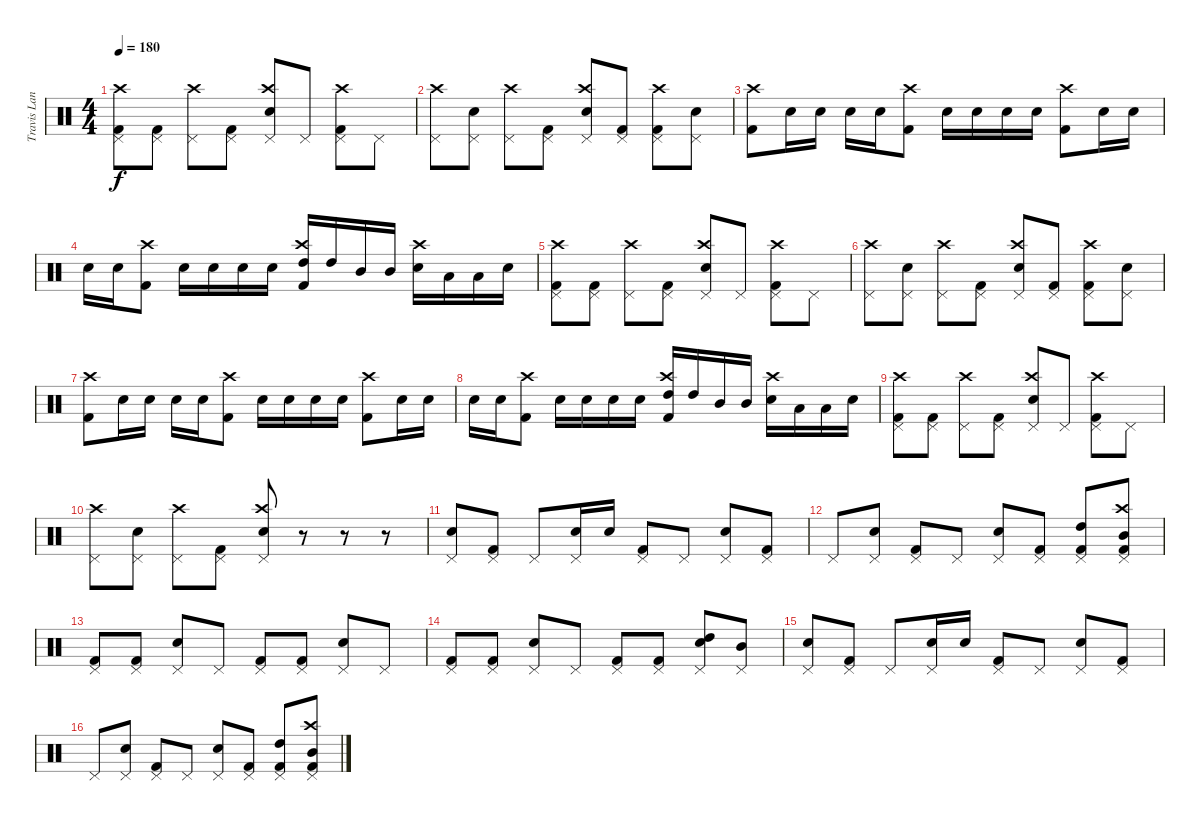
\track ("Travis Landen Barker" "Travis Lan") {instrument percussion}
\staff {score}
\articulation defaults
\ts (4 4)
\tempo 180
\clef neutral
\ks c
("Pedal Hi-Hat (hit)" "Kick (hit) 2" "Crash high (hit)").8{dy f} ("Pedal Hi-Hat (hit)" "Kick (hit) 2").8 ("Pedal Hi-Hat (hit)" "Crash high (hit)").8 ("Pedal Hi-Hat (hit)" "Kick (hit) 2").8 ("Pedal Hi-Hat (hit)" "Electric Snare (hit)" "Crash high (hit)").8 "Pedal Hi-Hat (hit)".8 ("Pedal Hi-Hat (hit)" "Kick (hit) 2" "Crash high (hit)").8 "Pedal Hi-Hat (hit)".8 |
("Pedal Hi-Hat (hit)" "Crash high (hit)").8 ("Pedal Hi-Hat (hit)" "Electric Snare (hit)").8 ("Pedal Hi-Hat (hit)" "Crash high (hit)").8 ("Pedal Hi-Hat (hit)" "Kick (hit) 2").8 ("Pedal Hi-Hat (hit)" "Electric Snare (hit)" "Crash high (hit)").8 ("Pedal Hi-Hat (hit)" "Kick (hit) 2").8 ("Pedal Hi-Hat (hit)" "Kick (hit) 2" "Crash high (hit)").8 ("Pedal Hi-Hat (hit)" "Electric Snare (hit)").8 |
("Kick (hit) 2" "Crash high (hit)").8 "Electric Snare (hit)".16 "Electric Snare (hit)".16 "Electric Snare (hit)".16 "Electric Snare (hit)".16 ("Kick (hit) 2" "Crash high (hit)").8 "Electric Snare (hit)".16 "Electric Snare (hit)".16 "Electric Snare (hit)".16 "Electric Snare (hit)".16 ("Kick (hit) 2" "Crash high (hit)").8 "Electric Snare (hit)".16 "Electric Snare (hit)".16 |
"Electric Snare (hit)".16 "Electric Snare (hit)".16 ("Kick (hit) 2" "Crash high (hit)").8 "Electric Snare (hit)".16 "Electric Snare (hit)".16 "Electric Snare (hit)".16 "Electric Snare (hit)".16 ("Kick (hit) 2" "Crash high (hit)" "High Tom (hit)").16 "High Tom (hit)".16 "Mid Tom (hit)".16 "Mid Tom (hit)".16 ("Electric Snare (hit)" "Crash high (hit)").16 "Low Tom (hit)".16 "Low Tom (hit)".16 "Electric Snare (hit)".16 |
("Pedal Hi-Hat (hit)" "Kick (hit) 2" "Crash high (hit)").8 ("Pedal Hi-Hat (hit)" "Kick (hit) 2").8 ("Pedal Hi-Hat (hit)" "Crash high (hit)").8 ("Pedal Hi-Hat (hit)" "Kick (hit) 2").8 ("Pedal Hi-Hat (hit)" "Electric Snare (hit)" "Crash high (hit)").8 "Pedal Hi-Hat (hit)".8 ("Pedal Hi-Hat (hit)" "Kick (hit) 2" "Crash high (hit)").8 "Pedal Hi-Hat (hit)".8 |
("Pedal Hi-Hat (hit)" "Crash high (hit)").8 ("Pedal Hi-Hat (hit)" "Electric Snare (hit)").8 ("Pedal Hi-Hat (hit)" "Crash high (hit)").8 ("Pedal Hi-Hat (hit)" "Kick (hit) 2").8 ("Pedal Hi-Hat (hit)" "Electric Snare (hit)" "Crash high (hit)").8 ("Pedal Hi-Hat (hit)" "Kick (hit) 2").8 ("Pedal Hi-Hat (hit)" "Kick (hit) 2" "Crash high (hit)").8 ("Pedal Hi-Hat (hit)" "Electric Snare (hit)").8 |
("Kick (hit) 2" "Crash high (hit)").8 "Electric Snare (hit)".16 "Electric Snare (hit)".16 "Electric Snare (hit)".16 "Electric Snare (hit)".16 ("Kick (hit) 2" "Crash high (hit)").8 "Electric Snare (hit)".16 "Electric Snare (hit)".16 "Electric Snare (hit)".16 "Electric Snare (hit)".16 ("Kick (hit) 2" "Crash high (hit)").8 "Electric Snare (hit)".16 "Electric Snare (hit)".16 |
"Electric Snare (hit)".16 "Electric Snare (hit)".16 ("Kick (hit) 2" "Crash high (hit)").8 "Electric Snare (hit)".16 "Electric Snare (hit)".16 "Electric Snare (hit)".16 "Electric Snare (hit)".16 ("Kick (hit) 2" "Crash high (hit)" "High Tom (hit)").16 "High Tom (hit)".16 "Mid Tom (hit)".16 "Mid Tom (hit)".16 ("Electric Snare (hit)" "Crash high (hit)").16 "Low Tom (hit)".16 "Low Tom (hit)".16 "Electric Snare (hit)".16 |
("Pedal Hi-Hat (hit)" "Kick (hit) 2" "Crash high (hit)").8 ("Pedal Hi-Hat (hit)" "Kick (hit) 2").8 ("Pedal Hi-Hat (hit)" "Crash high (hit)").8 ("Pedal Hi-Hat (hit)" "Kick (hit) 2").8 ("Pedal Hi-Hat (hit)" "Electric Snare (hit)" "Crash high (hit)").8 "Pedal Hi-Hat (hit)".8 ("Pedal Hi-Hat (hit)" "Kick (hit) 2" "Crash high (hit)").8 "Pedal Hi-Hat (hit)".8 |
("Pedal Hi-Hat (hit)" "Crash high (hit)").8 ("Pedal Hi-Hat (hit)" "Electric Snare (hit)").8 ("Pedal Hi-Hat (hit)" "Crash high (hit)").8 ("Pedal Hi-Hat (hit)" "Kick (hit) 2").8 ("Pedal Hi-Hat (hit)" "Electric Snare (hit)" "Crash high (hit)").8 r.8 r.8 r.8 |
("Pedal Hi-Hat (hit)" "Electric Snare (hit)").8 ("Pedal Hi-Hat (hit)" "Kick (hit) 2").8 "Pedal Hi-Hat (hit)".8 ("Pedal Hi-Hat (hit)" "Electric Snare (hit)").16 "Electric Snare (hit)".16 ("Pedal Hi-Hat (hit)" "Kick (hit) 2").8 "Pedal Hi-Hat (hit)".8 ("Pedal Hi-Hat (hit)" "Electric Snare (hit)").8 ("Pedal Hi-Hat (hit)" "Kick (hit) 2").8 |
"Pedal Hi-Hat (hit)".8 ("Pedal Hi-Hat (hit)" "Electric Snare (hit)").8 ("Pedal Hi-Hat (hit)" "Kick (hit) 2").8 "Pedal Hi-Hat (hit)".8 ("Pedal Hi-Hat (hit)" "Electric Snare (hit)").8 ("Pedal Hi-Hat (hit)" "Kick (hit) 2").8 ("Pedal Hi-Hat (hit)" "Kick (hit) 2" "High Tom (hit)").8 ("Pedal Hi-Hat (hit)" "Kick (hit) 2" "Crash high (hit)" "Mid Tom (hit)").8 |
("Pedal Hi-Hat (hit)" "Kick (hit) 2").8 ("Pedal Hi-Hat (hit)" "Kick (hit) 2").8 ("Pedal Hi-Hat (hit)" "Electric Snare (hit)").8 "Pedal Hi-Hat (hit)".8 ("Pedal Hi-Hat (hit)" "Kick (hit) 2").8 ("Pedal Hi-Hat (hit)" "Kick (hit) 2").8 ("Pedal Hi-Hat (hit)" "Electric Snare (hit)").8 "Pedal Hi-Hat (hit)".8 |
("Pedal Hi-Hat (hit)" "Kick (hit) 2").8 ("Pedal Hi-Hat (hit)" "Kick (hit) 2").8 ("Pedal Hi-Hat (hit)" "Electric Snare (hit)").8 "Pedal Hi-Hat (hit)".8 ("Pedal Hi-Hat (hit)" "Kick (hit) 2").8 ("Pedal Hi-Hat (hit)" "Kick (hit) 2").8 ("Pedal Hi-Hat (hit)" "Electric Snare (hit)" "High Tom (hit)").8 ("Pedal Hi-Hat (hit)" "Mid Tom (hit)").8 |
("Pedal Hi-Hat (hit)" "Electric Snare (hit)").8 ("Pedal Hi-Hat (hit)" "Kick (hit) 2").8 "Pedal Hi-Hat (hit)".8 ("Pedal Hi-Hat (hit)" "Electric Snare (hit)").16 "Electric Snare (hit)".16 ("Pedal Hi-Hat (hit)" "Kick (hit) 2").8 "Pedal Hi-Hat (hit)".8 ("Pedal Hi-Hat (hit)" "Electric Snare (hit)").8 ("Pedal Hi-Hat (hit)" "Kick (hit) 2").8 |
"Pedal Hi-Hat (hit)".8 ("Pedal Hi-Hat (hit)" "Electric Snare (hit)").8 ("Pedal Hi-Hat (hit)" "Kick (hit) 2").8 "Pedal Hi-Hat (hit)".8 ("Pedal Hi-Hat (hit)" "Electric Snare (hit)").8 ("Pedal Hi-Hat (hit)" "Kick (hit) 2").8 ("Pedal Hi-Hat (hit)" "Kick (hit) 2" "High Tom (hit)").8 ("Pedal Hi-Hat (hit)" "Kick (hit) 2" "Crash high (hit)" "Mid Tom (hit)").8
